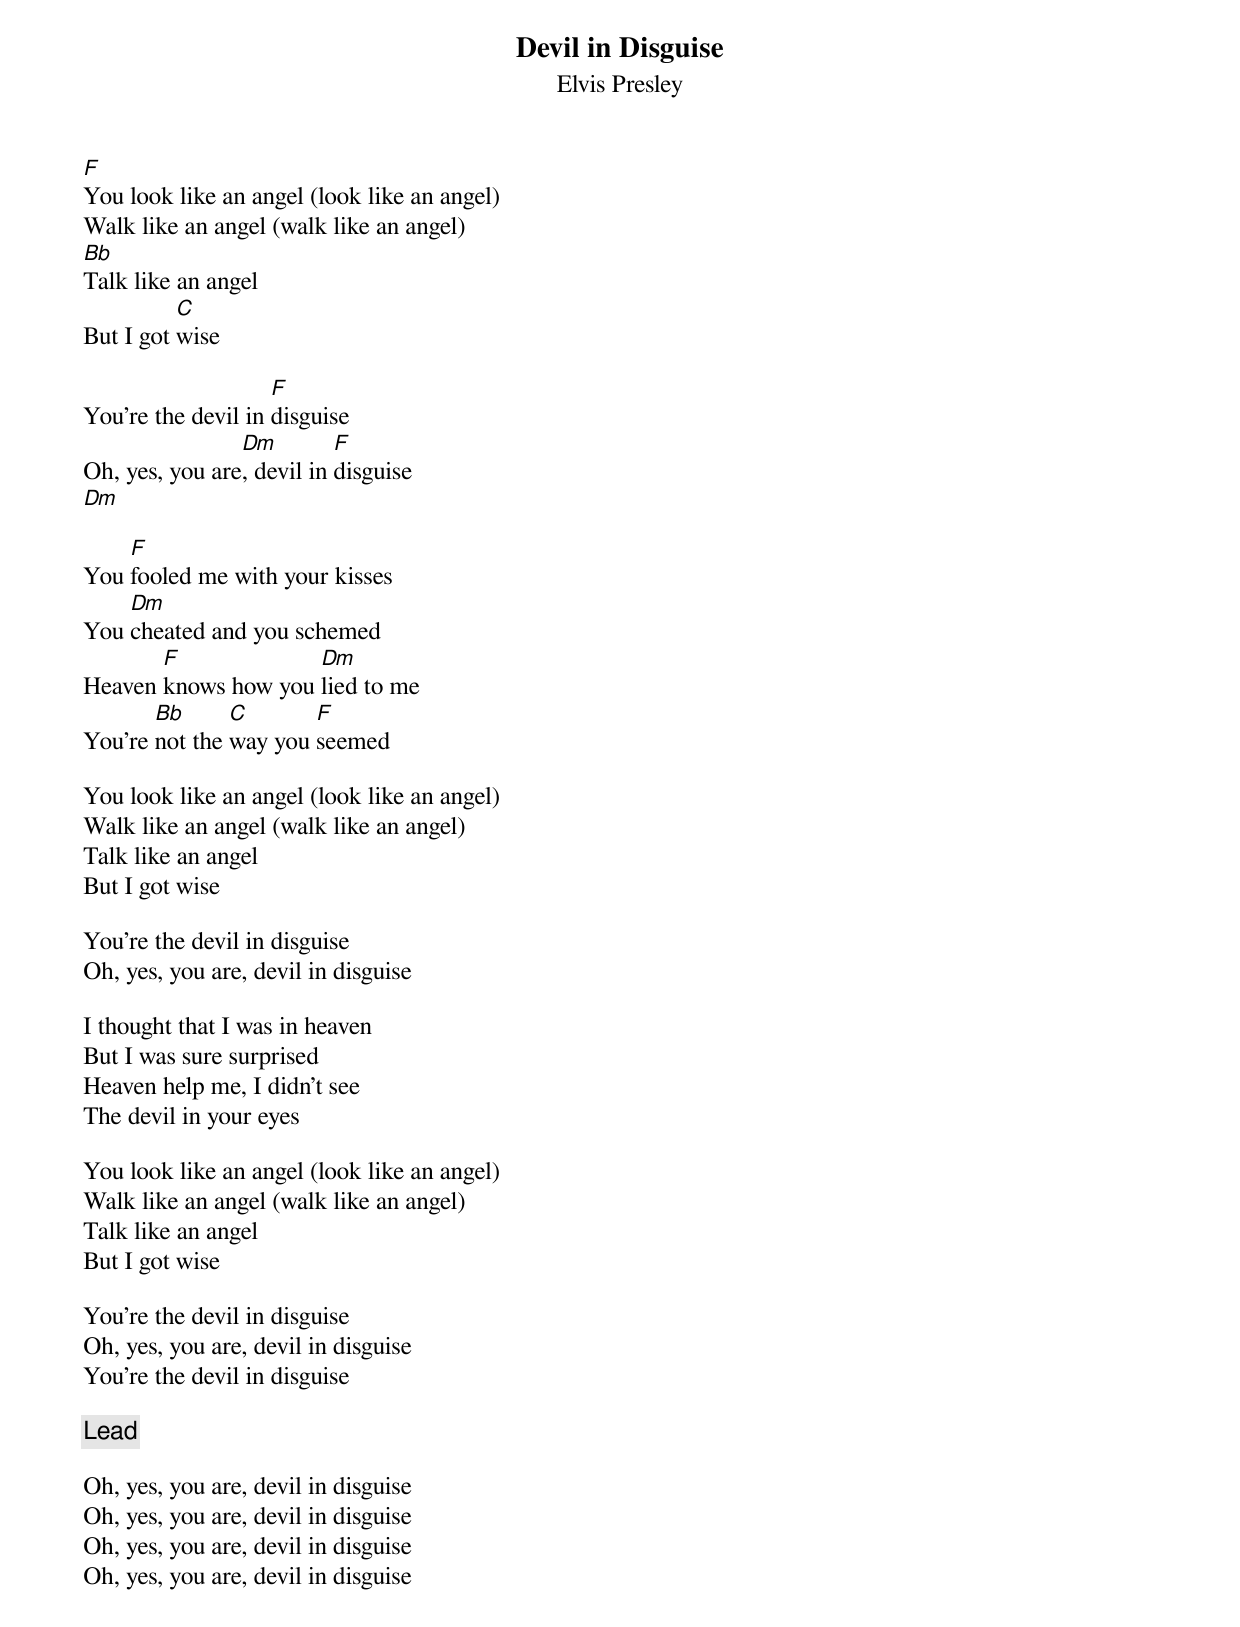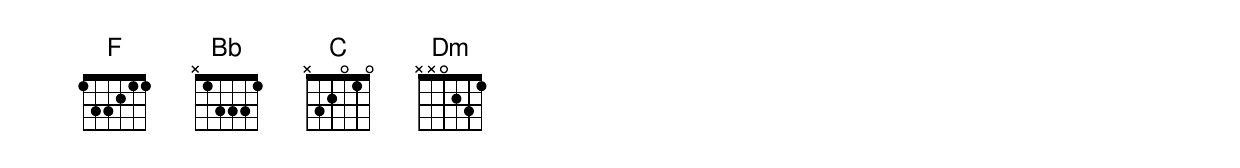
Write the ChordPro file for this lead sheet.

{title:Devil in Disguise}
{subtitle:Elvis Presley}
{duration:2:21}
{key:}
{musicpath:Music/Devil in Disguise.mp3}

[F]
You look like an angel (look like an angel)
Walk like an angel (walk like an angel)
[Bb]Talk like an angel
But I got [C]wise

You're the devil in [F]disguise
Oh, yes, you are[Dm], devil in [F]disguise
[Dm]

You [F]fooled me with your kisses
You [Dm]cheated and you schemed
Heaven [F]knows how you [Dm]lied to me
You're [Bb]not the [C]way you [F]seemed

You look like an angel (look like an angel)
Walk like an angel (walk like an angel)
Talk like an angel
But I got wise

You're the devil in disguise
Oh, yes, you are, devil in disguise

I thought that I was in heaven
But I was sure surprised
Heaven help me, I didn't see
The devil in your eyes

You look like an angel (look like an angel)
Walk like an angel (walk like an angel)
Talk like an angel
But I got wise

You're the devil in disguise
Oh, yes, you are, devil in disguise
You're the devil in disguise

{c:Lead}

Oh, yes, you are, devil in disguise
Oh, yes, you are, devil in disguise
Oh, yes, you are, devil in disguise
Oh, yes, you are, devil in disguise
